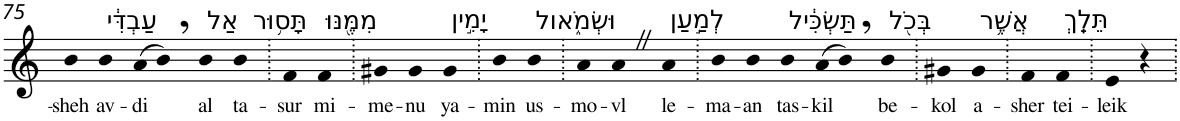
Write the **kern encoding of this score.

**kern	**text
*part1	*part1
*staff1	*staff1
*I"Piano	*
*I'Pno	*
!!LO:PB:g=z
*clefG2	*
*k[]	*
=75	=75
!	!LO:LY:b
4b	-sheh
!LO:TX:a:t=עַבְדִּ֔י	!
!	!LO:LY:b
4b	av-
!	!LO:LY:b
(>8a	-di
8b,)	.
!LO:TX:a:t=אַל	!
!	!LO:LY:b
4b	al
!LO:TX:a:t=תָּס֥וּר	!
!	!LO:LY:b
4b	ta-
=76.	=76.
!	!LO:LY:b
4f	-sur
!LO:TX:a:t=מִמֶּ֖נּוּ	!
!	!LO:LY:b
4f	mi-
=77.	=77.
!	!LO:LY:b
4g#X	-me-
!	!LO:LY:b
4g#	-nu
!LO:TX:a:t=יָמִ֣ין	!
!	!LO:LY:b
4g#	ya-
=78.	=78.
!	!LO:LY:b
4b	-min
!LO:TX:a:t=וּשְׂמֹ֑אול	!
!	!LO:LY:b
4b	us-
=79.	=79.
!	!LO:LY:b
4a	-mo-
!	!LO:LY:b
4aZ	-vl
!LO:TX:a:t=לְמַ֣עַן	!
!	!LO:LY:b
4a	le-
=80.	=80.
!	!LO:LY:b
4b	-ma-
!	!LO:LY:b
4b	-an
!LO:TX:a:t=תַּשְׂכִּ֔יל	!
!	!LO:LY:b
4b	tas-
!	!LO:LY:b
(>8a	-kil
8b,)	.
!LO:TX:a:t=בְּכֹ֖ל	!
!	!LO:LY:b
4b	be-
=81.	=81.
!	!LO:LY:b
4g#X	-kol
!LO:TX:a:t=אֲשֶׁ֥ר	!
!	!LO:LY:b
4g#	a-
=82.	=82.
!	!LO:LY:b
4f	-sher
!LO:TX:a:t=תֵּלֵֽךְ	!
!	!LO:LY:b
4f	tei-
=83.	=83.
!	!LO:LY:b
4e	-leik
4r	.
=.	=.
*-	*-
